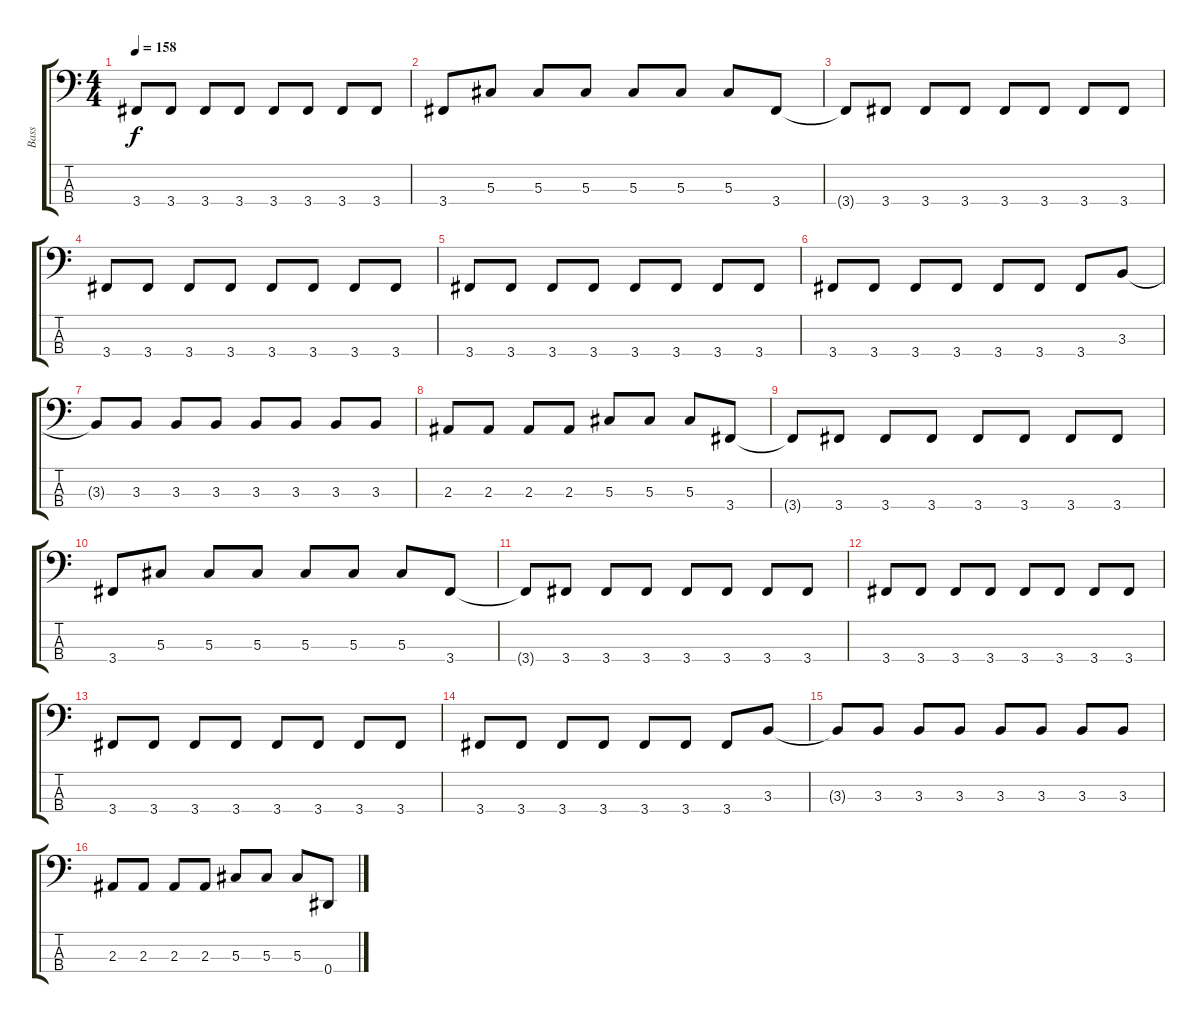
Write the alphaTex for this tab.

\track ("Bass" "Bass") {instrument electricbassfinger}
\staff {score tabs}
\tuning (Gb2 Db2 Ab1 Eb1) {hide}
\ts (4 4)
\tempo 158
\clef f4
\ks c
3.4{t}.8{dy f} 3.4.8 3.4.8 3.4.8 3.4.8 3.4.8 3.4.8 3.4.8 |
3.4.8 5.3.8 5.3.8 5.3.8 5.3.8 5.3.8 5.3.8 3.4.8 |
3.4{t}.8 3.4.8 3.4.8 3.4.8 3.4.8 3.4.8 3.4.8 3.4.8 |
3.4.8 3.4.8 3.4.8 3.4.8 3.4.8 3.4.8 3.4.8 3.4.8 |
3.4.8 3.4.8 3.4.8 3.4.8 3.4.8 3.4.8 3.4.8 3.4.8 |
3.4.8 3.4.8 3.4.8 3.4.8 3.4.8 3.4.8 3.4.8 3.3.8 |
3.3{t}.8 3.3.8 3.3.8 3.3.8 3.3.8 3.3.8 3.3.8 3.3.8 |
2.3.8 2.3.8 2.3.8 2.3.8 5.3.8 5.3.8 5.3.8 3.4.8 |
3.4{t}.8 3.4.8 3.4.8 3.4.8 3.4.8 3.4.8 3.4.8 3.4.8 |
3.4.8 5.3.8 5.3.8 5.3.8 5.3.8 5.3.8 5.3.8 3.4.8 |
3.4{t}.8 3.4.8 3.4.8 3.4.8 3.4.8 3.4.8 3.4.8 3.4.8 |
3.4.8 3.4.8 3.4.8 3.4.8 3.4.8 3.4.8 3.4.8 3.4.8 |
3.4.8 3.4.8 3.4.8 3.4.8 3.4.8 3.4.8 3.4.8 3.4.8 |
3.4.8 3.4.8 3.4.8 3.4.8 3.4.8 3.4.8 3.4.8 3.3.8 |
3.3{t}.8 3.3.8 3.3.8 3.3.8 3.3.8 3.3.8 3.3.8 3.3.8 |
2.3.8 2.3.8 2.3.8 2.3.8 5.3.8 5.3.8 5.3.8 0.4.8
